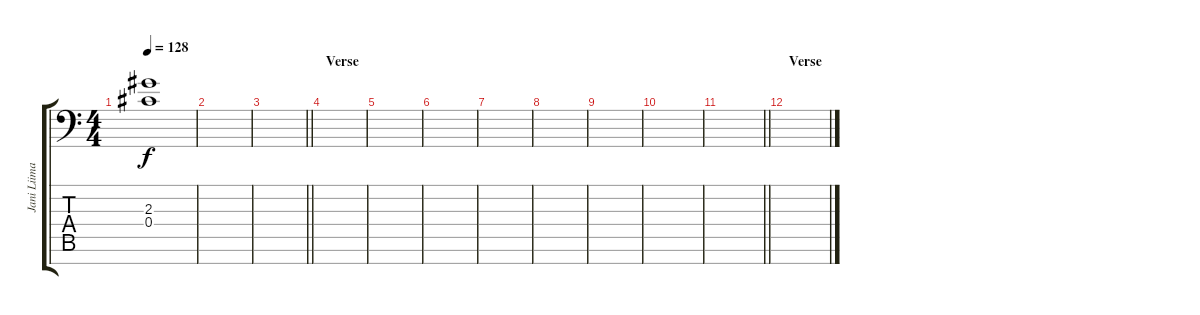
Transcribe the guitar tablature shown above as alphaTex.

\track ("Jani Liimatainen - Guitar" "Jani Liima") {instrument distortionguitar}
\staff {score tabs}
\tuning (Eb4 Bb3 Gb3 Db3 Ab2 Eb2 Bb1) {hide}
\ts (4 4)
\tempo 128
\clef f4
\ks c
(2.3 0.4).1{dy f} |
|
\barLineRight lightlight
|
\section ("" "Verse")
|
|
|
|
|
|
|
\barLineRight lightlight
|
\section ("" "Verse")
